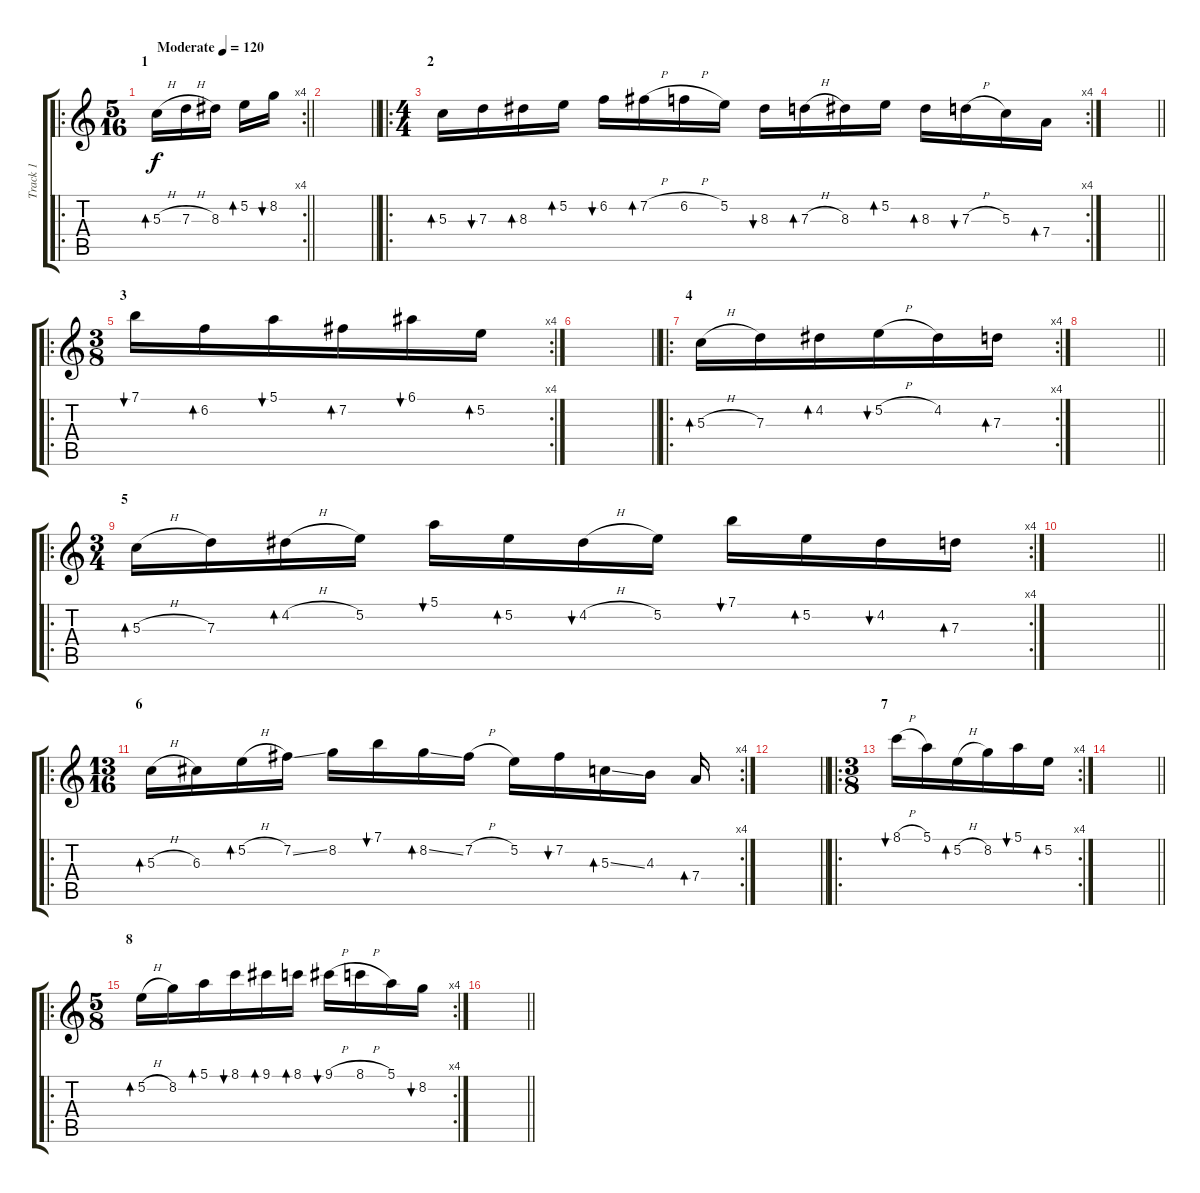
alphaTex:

\track ("Track 1" "Track 1") {instrument distortionguitar}
\staff {score tabs}
\tuning (E4 B3 G3 D3 A2 E2) {hide}
\ro
\rc 4
\ts (5 16)
\section ("" "1")
\tempo (120 "Moderate")
\clef g2
\barLineRight lightlight
\ks c
5.3{h}.16{bd 30 dy f instrument distortionguitar} 7.3{h}.16 8.3.16 5.2.16{bd 30} 8.2.16{bu 30} |
\barLineRight lightlight
|
\ro
\rc 4
\ts (4 4)
\section ("" "2")
5.3.16{bd 30} 7.3.16{bu 30} 8.3.16{bd 30} 5.2.16{bd 30} 6.2.16{bu 30} 7.2{h}.16{bd 30} 6.2{h}.16 5.2.16 8.3.16{bu 30} 7.3{h}.16{bd 30} 8.3.16 5.2.16{bd 30} 8.3.16{bd 30} 7.3{h}.16{bu 30} 5.3.16 7.4.16{bd 30} |
\barLineRight lightlight
|
\ro
\rc 4
\ts (3 8)
\section ("" "3")
7.1.16{bu 30} 6.2.16{bd 30} 5.1.16{bu 30} 7.2.16{bd 30} 6.1.16{bu 30} 5.2.16{bd 30} |
\barLineRight lightlight
|
\ro
\rc 4
\section ("" "4")
5.3{h}.16{bd 30} 7.3.16 4.2.16{bd 30} 5.2{h}.16{bu 30} 4.2.16 7.3.16{bd 30} |
\barLineRight lightlight
|
\ro
\rc 4
\ts (3 4)
\section ("" "5")
5.3{h}.16{bd 30} 7.3.16 4.2{h}.16{bd 30} 5.2.16 5.1.16{bu 30} 5.2.16{bd 30} 4.2{h}.16{bu 30} 5.2.16 7.1.16{bu 30} 5.2.16{bd 30} 4.2.16{bu 30} 7.3.16{bd 30} |
\barLineRight lightlight
|
\ro
\rc 4
\ts (13 16)
\section ("" "6")
5.3{h}.16{bd 60} 6.3.16 5.2{h}.16{bd 60} 7.2{ss}.16 8.2.16 7.1.16{bu 60} 8.2{ss}.16{bd 60} 7.2{h}.16 5.2.16 7.2.16{bu 60} 5.3{ss}.16{bd 60} 4.3.16 7.4.16{bd 60} |
\barLineRight lightlight
|
\ro
\rc 4
\ts (3 8)
\section ("" "7")
8.1{h}.16{bu 60} 5.1.16 5.2{h}.16{bd 60} 8.2.16 5.1.16{bu 60} 5.2.16{bd 60} |
\barLineRight lightlight
|
\ro
\rc 4
\ts (5 8)
\section ("" "8")
5.2{h}.16{bd 60} 8.2.16 5.1.16{bd 60} 8.1.16{bu 60} 9.1.16{bd 60} 8.1.16{bd 60} 9.1{h}.16{bu 60} 8.1{h}.16 5.1.16 8.2.16{bu 60} |
\barLineRight lightlight
